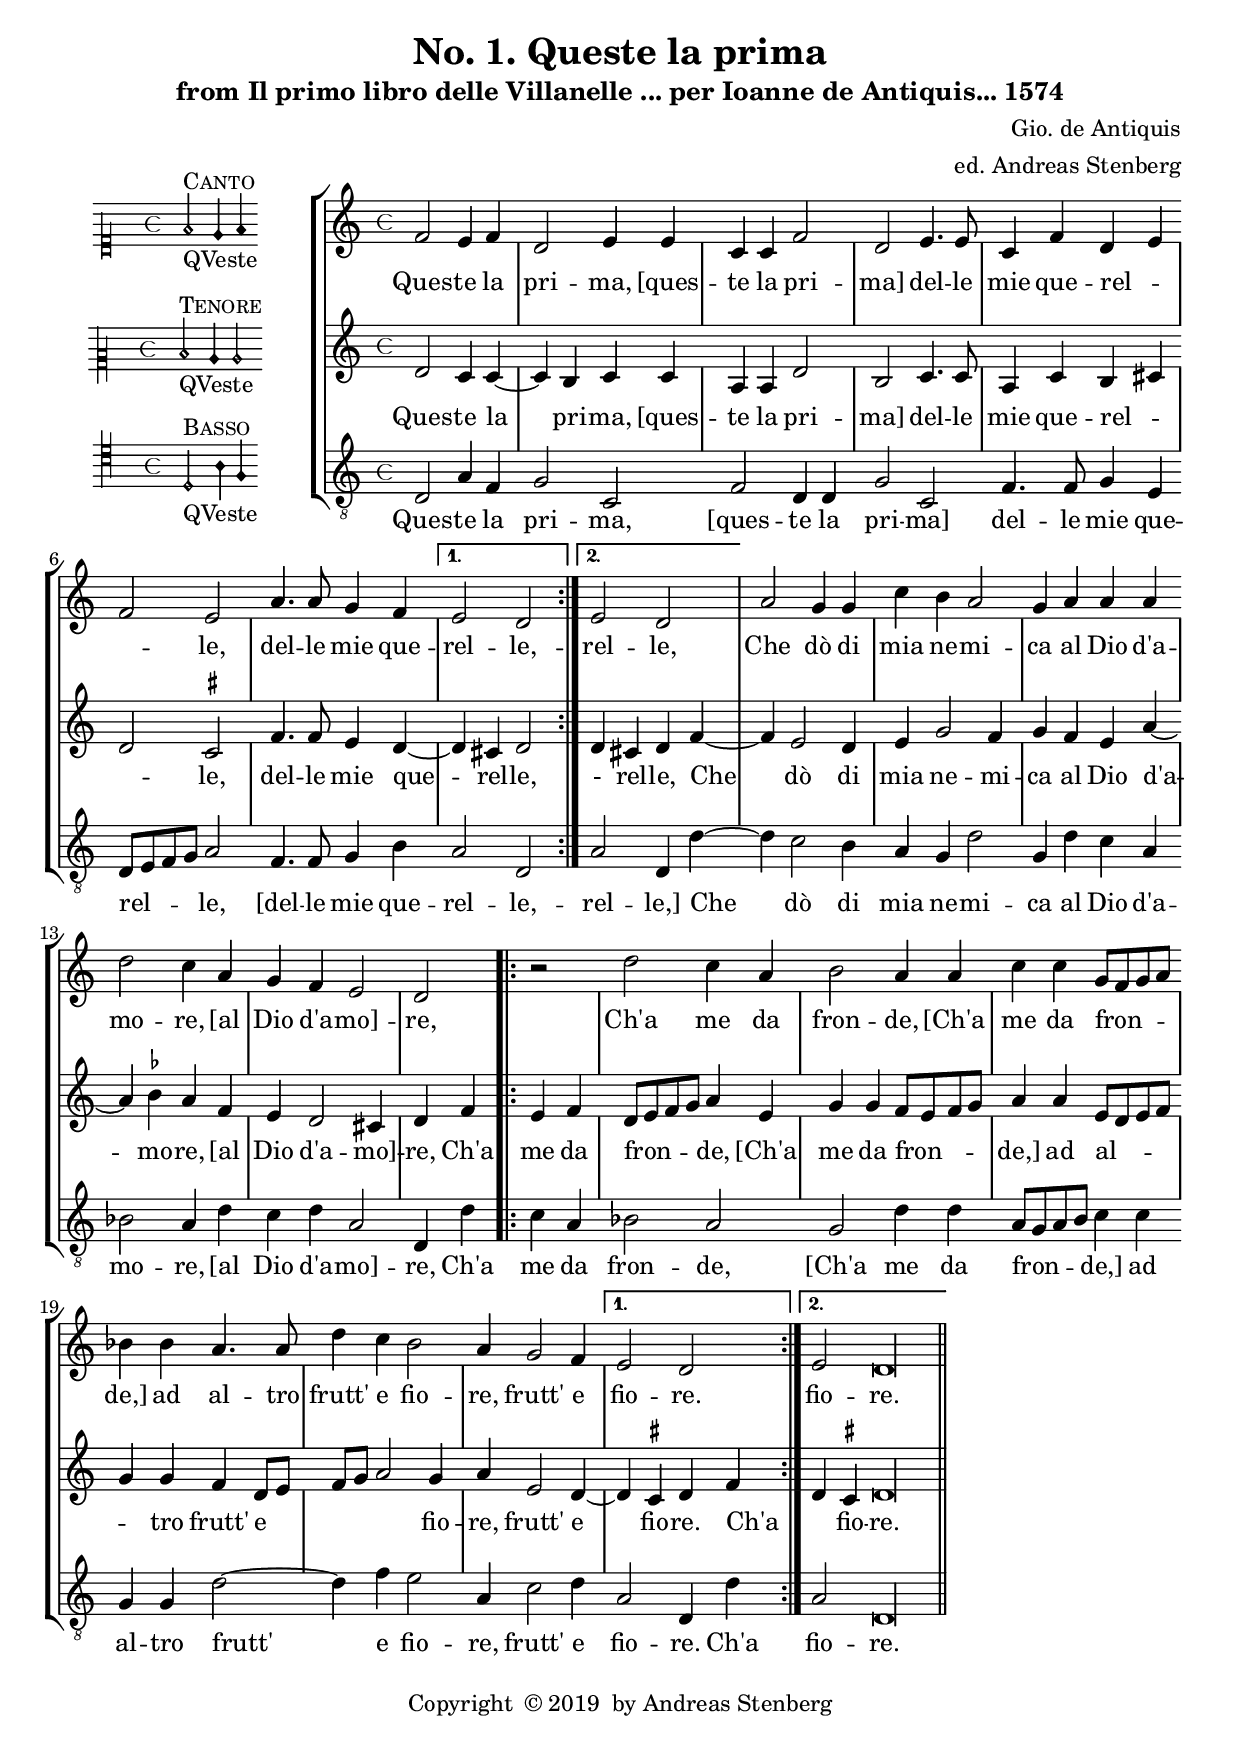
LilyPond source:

\version "2.18.0"
\include "deutsch.ly"
#(append! supported-clefs '(("mensural-f3" . ("clefs.mensural.f" 0 0))))
ficta = \once \set suggestAccidentals =##t
\header {
  title = "No. 1. Queste la prima"
  subtitle = "from Il primo libro delle Villanelle ... per Ioanne de Antiquis... 1574"
  composer = "Gio. de Antiquis"
  arranger = "ed. Andreas Stenberg"
  poet = ""
  meter =""
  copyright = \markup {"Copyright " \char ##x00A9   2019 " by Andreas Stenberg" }
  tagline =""
}
global = {
  \key c \major
  \override Staff.TimeSignature.style = #'mensural
}
%% PDF p.5 - 6.
sopMusic = \relative c' {

  \set Score.tempoHideNote = ##t
  \tempo 2 = 96
  \time 4/4
  %  \set Timing.measureLength = #(ly:make-moment 4/2)
  \override Staff.BarLine.transparent = ##t
  \repeat volta 2 {
    f2 e4 f4
    d2 e4 e4
    c4 c4 f2
    d2 e4. e8
    c4 f4 d4( e4
    f2) e2			%% end of first line in orig.
    a4. a8 g4 f4
  }
  \alternative {
    {
      e2 d2
      \revert Staff.BarLine.transparent
    }
    { e2 d2 }
  }
  a'2 g4 g4
  \override Staff.BarLine.transparent = ##t
  c4 h4 a2
  g4 a4 a4 a4
  d2 c4 a4
  g4 f4 e2			%% end of second line
  d2
  \revert Staff.BarLine.transparent
  \repeat volta 2 {
    r2
    \override Staff.BarLine.transparent = ##t
    d'2 c4 a4
    h2 a4 a4
    c4 c4 g8( f8 g8 a8)
    b4 b4 a4. a8
    d4 c4 h2			%% end of third line (last on first page).
    a4 g2 f4
  }
  \alternative {
    {
      e2 d2
      \revert Staff.BarLine.transparent
    }
    { \cadenzaOn e2 d\longa }
  }
  \bar "||"
}
sopWords = \lyricmode {
  Ques -- te la pri -- ma,
  [ques -- te la pri -- ma]
  del -- le mie que -- rel -- le,
  del -- le mie que -- rel -- le,
  -- rel -- le,
  Che dò di mia ne -- mi -- ca al Dio d'a -- mo -- re,
  [al Dio d'a -- mo] -- re,
  Ch'a me da fron -- de,
  [Ch'a me da fron -- de,]
  ad al -- tro frutt' e fio -- re,
  frutt' e fio -- re.
  fio -- re.
}
%% PDF p. 53 - 54
altoMusic = \relative c' {
  \override Staff.BarLine.transparent = ##t
  \repeat volta 2 {
    d2 c4 c4~
    c4 h4 c4 c4
    a4 a4 d2
    h2 c4. c8
    a4 c4 h4( cis4
    d2) \ficta cis2		%% end of first line in orig.
    f4. f8 e4 d4~
  }
  \alternative {
    {
      d4 cis4 d2
      \revert Staff.BarLine.transparent
    }
    { d4 cis4 d4 f4~ }
  }
  f4 e2 d4
  \override Staff.BarLine.transparent = ##t
  e4 g2 f4
  g4 f4 e4 a4~
  a4 \ficta b4 a4 f4
  e4 d2 cis4			%% end of second line.
  d4 f4
  \revert Staff.BarLine.transparent
  \repeat volta 2 {
    e4 f4
    \override Staff.BarLine.transparent = ##t
    d8( e8 f8 g8) a4 e4
    g4 g4 f8( e8 f8 g8)
    a4 a4 e8( d8 e8 f8
    g4) g4 			%%end of third line (last on first page).
    f4 d8( e8
    f8 g8 a2) g4
    a4 e2 d4~
  }
  \alternative {
    {
      d4 \ficta cis4 d4 f4
      \revert Staff.BarLine.transparent
    }
    { d4 \ficta cis4 d\longa }
  }
  \revert Staff.BarLine.transparent
}
altoWords = \lyricmode {
  Ques -- te la pri -- ma,
  [ques -- te la pri -- ma]
  del -- le mie que -- rel -- le,
  del -- le mie que -- rel -- le,
  - rel -- le,
  Che dò di mia ne -- mi -- ca al Dio d'a -- mo -- re,
  [al Dio d'a -- mo] -- re,
  Ch'a me da fron -- de,
  [Ch'a me da fron -- de,]
  ad al -- tro frutt' e fio -- re,
  frutt' e fio -- re.
  Ch'a
  _ fio -- re.
}
%% PDF p.101-102
bassMusic = \relative c {
  \clef "G_8"
  \override Staff.BarLine.transparent = ##t
  \repeat volta 2 {
    d2 a'4 f4
    g2 c,2
    f2 d4 d4
    g2 c,2
    f4. f8 g4 e4
    d8( e8 f8 g8) a2		%% end of first line in orig.
    f4. f8 g4 h4
  }
  \alternative {
    {
      a2 			%5 end of second line.
      d,2
      \revert Staff.BarLine.transparent
    }
    { a'2 d,4 d'4~
      \override Staff.BarLine.transparent = ##t
    }
  }
  d4 c2 h4
  a4 g4 d'2
  g,4 d'4 c4 a4
  b2 a4 d4
  c4 d4 a2
  d,4 d'4
  \revert Staff.BarLine.transparent
  \repeat volta 2 {
    c4 a4
    \override Staff.BarLine.transparent = ##t
    b2 a2
    g2 d'4 d4
    a8( g8 a8 h8) c4 c4
    g4 g4 d'2~
    d4 f4 e2
    a,4 c2 d4			%5 end of third line (last on first  page).
  }
  \alternative {
    {
      a2 d,4 d'4
      \revert Staff.BarLine.transparent
    }
    { a2 d,\longa }
  }
}
bassWords = \lyricmode {
  Ques -- te la pri -- ma,
  [ques -- te la pri -- ma]
  del -- le mie que -- rel -- le,
  [del -- le mie que -- rel -- le,
  -- rel -- le,]
  Che dò di mia ne -- mi -- ca al Dio d'a -- mo -- re,
  [al Dio d'a -- mo] -- re,
  Ch'a me da fron -- de,
  [Ch'a me da fron -- de,]
  ad al -- tro frutt' e fio -- re,
  frutt' e fio -- re.
  Ch'a
  fio -- re.
}
incipitDiscantus = \markup {
  \score {
    {
      %      \set Staff.instrumentName = #"Tenor "
      \override NoteHead.style = #'neomensural
      \override Rest.style = #'neomensural
      \override Staff.TimeSignature.style = #'mensural
      \cadenzaOn
      \clef "petrucci-c1"
      \key c \major
      \time 4/4

      f'2^\markup { \smallCaps"Canto"} _"QVeste"
      e'4 f'4
    }
    \layout {
      \context {
        \Voice
        \remove "Ligature_bracket_engraver"
        \consists "Mensural_ligature_engraver"
      }
      line-width = 4.5\cm
    }
  }
}


incipitAltus = \markup {
  \score {
    {
      %      \set Staff.instrumentName = #"Tenor "
      \override NoteHead.style = #'neomensural
      \override Rest.style = #'neomensural
      \override Staff.TimeSignature.style = #'mensural
      \cadenzaOn
      \clef "petrucci-c2"
      \key c \major
      \time 4/4
      d'2^\markup \smallCaps"Tenore"
      _"QVeste"
      c'4 c'2
    }
    \layout {
      \context {
        \Voice
        \remove "Ligature_bracket_engraver"
        \consists "Mensural_ligature_engraver"
      }
      line-width = 4.5\cm
    }
  }
}


incipitBassus = \markup {
  \score {
    {
      %      \set Staff.instrumentName = #"Tenor "
      \override NoteHead.style = #'neomensural
      \override Rest.style = #'neomensural
      \override Staff.TimeSignature.style = #'mensural
      \cadenzaOn
      \clef "petrucci-c4"
      \key c \major
      \time 4/4
      d2^\markup \smallCaps"Basso"_"QVeste"
      a4 f4
    }
    \layout {
      \context {
        \Voice
        \remove "Ligature_bracket_engraver"
        \consists "Mensural_ligature_engraver"
      }
      line-width = 4.5\cm
    }
  }
}


\score {
  <<
    \new StaffGroup \with {
      \override VerticalAxisGroup.staff-staff-spacing = #'((basic-distance . 12))
    } <<
      \new Staff = treble <<
        \set Staff.instrumentName = \incipitDiscantus
        \new Voice = "sopranos" {
          \set  Staff.midiInstrument ="choir aahs"
          %	\voiceOne
          << \global \sopMusic >>
        }
      >>
      \new Lyrics = sopranos { s1 }

      \new Staff = "medius" <<
        \set Staff.instrumentName = \incipitAltus

        \new Voice = "altos" {
          %	\voiceTwo
          \set  Staff.midiInstrument ="choir aahs"
          << \global \altoMusic >>
        }
      >>

      \new Lyrics = "altos" { s1 }

      \new Staff ="basses" {
        \set Staff.instrumentName = \incipitBassus

        \new Voice = "basses" {
          \set  Staff.midiInstrument ="choir aahs"
          \clef "treble_8"
          %	\voiceTwo
          << \global \bassMusic >>
        }
      }
    >>
    \new Lyrics = basses { s1 }

    \context Lyrics = sopranos \lyricsto sopranos \sopWords
    \context Lyrics = altos \lyricsto altos \altoWords
    \context Lyrics = basses \lyricsto basses \bassWords
  >>
  \layout {
    \context {
      \Score
      % no bars in staves
      %      \override BarLine.transparent = ##t

    }
    % the next three instructions keep the lyrics between the bar lines
    \context {
      \Lyrics
      \consists "Bar_engraver"
      \override BarLine.transparent = ##t
    }
    \context {
      \StaffGroup
      \consists "Separating_line_group_engraver"
    }
    \context {
      \Voice
      % no slurs
      \override Slur.transparent = ##t
      % Comment in the below "\remove" command to allow line
      % breaking also at those barlines where a note overlaps
      % into the next bar.  The command is commented out in this
      % short example score, but especially for large scores, you
      % will typically yield better line breaking and thus improve
      % overall spacing if you comment in the following command.
      %\remove "Forbid_line_break_engraver"
    }
    indent = 4.5\cm
  }

}

\markup {
  \fill-line {
    \column {
      \line { \justify-string #"Non trovara di lei la piu crudele

Cerca pur l'ocean e'l Mar maggiore

Ch'a me" }
      \vspace #1.5
      \line {
        \justify-string #"Quando mi comandava a Piene vele

Subito andava e in scambio di favore

Ch'a me"
      }
      \vspace #1.5
      \line {
        \justify-string #"Provedi dunque Amor ch'el dolce mele

A me promesso doni per mercede

Ch'in te sol hò speranza in te sol fede."
      }
    }
  }
}

\score {
  \unfoldRepeats
  <<
    \new StaffGroup <<
      \new Staff = treble <<
        \set Staff.instrumentName = \incipitDiscantus
        \new Voice = "sopranos" {
          \set  Staff.midiInstrument ="choir aahs"
          %	\voiceOne
          << \global \sopMusic >>
        }
      >>
      \new Lyrics = sopranos { s1 }

      \new Staff = "medius" <<
        \set Staff.instrumentName = \incipitAltus

        \new Voice = "altos" {
          %	\voiceTwo
          \set  Staff.midiInstrument ="choir aahs"
          << \global \altoMusic >>
        }
      >>

      \new Lyrics = "altos" { s1 }

      \new Staff ="basses" {
        \set Staff.instrumentName = \incipitBassus

        \new Voice = "basses" {
          \set  Staff.midiInstrument ="choir aahs"
          \clef "G_8"
          %	\voiceTwo
          << \global \bassMusic >>
        }
      }
    >>
    \new Lyrics = basses { s1 }

    \context Lyrics = sopranos \lyricsto sopranos \sopWords
    \context Lyrics = altos \lyricsto altos \altoWords
    \context Lyrics = basses \lyricsto basses \bassWords
  >>
  \midi {}
}
\paper {
  ragged-bottom = ##t
  ragged-last-bottom = ##t
  ragged-last = ##t
}

%{
convert-ly.py (GNU LilyPond) 2.18.2  convert-ly.py: Processing `'...
Applying conversion: 2.15.7, 2.15.9, 2.15.10, 2.15.16, 2.15.17,
2.15.18, 2.15.19, 2.15.20, 2.15.25, 2.15.32, 2.15.39, 2.15.40,
2.15.42, 2.15.43, 2.16.0, 2.17.0, 2.17.4, 2.17.5, 2.17.6, 2.17.11,
2.17.14, 2.17.15, 2.17.18, 2.17.19, 2.17.20, 2.17.25, 2.17.27,
2.17.29, 2.17.97, 2.18.0
%}
